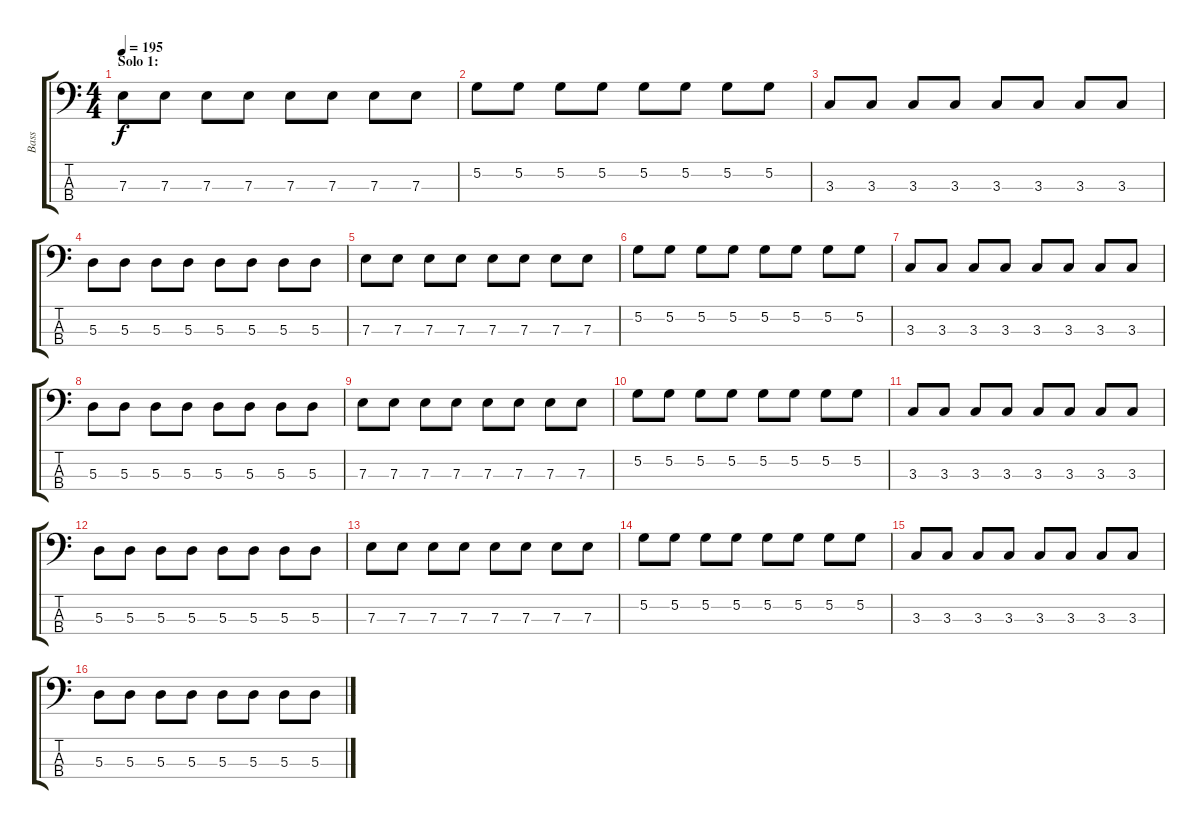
\track ("Bass" "Bass") {instrument electricbasspick}
\staff {score tabs}
\tuning (G2 D2 A1 E1) {hide}
\ts (4 4)
\section ("" "Solo 1:")
\tempo 195
\clef f4
\ks c
7.3.8{dy f} 7.3.8 7.3.8 7.3.8 7.3.8 7.3.8 7.3.8 7.3.8 |
5.2.8 5.2.8 5.2.8 5.2.8 5.2.8 5.2.8 5.2.8 5.2.8 |
3.3.8 3.3.8 3.3.8 3.3.8 3.3.8 3.3.8 3.3.8 3.3.8 |
5.3.8 5.3.8 5.3.8 5.3.8 5.3.8 5.3.8 5.3.8 5.3.8 |
7.3.8 7.3.8 7.3.8 7.3.8 7.3.8 7.3.8 7.3.8 7.3.8 |
5.2.8 5.2.8 5.2.8 5.2.8 5.2.8 5.2.8 5.2.8 5.2.8 |
3.3.8 3.3.8 3.3.8 3.3.8 3.3.8 3.3.8 3.3.8 3.3.8 |
5.3.8 5.3.8 5.3.8 5.3.8 5.3.8 5.3.8 5.3.8 5.3.8 |
7.3.8 7.3.8 7.3.8 7.3.8 7.3.8 7.3.8 7.3.8 7.3.8 |
5.2.8 5.2.8 5.2.8 5.2.8 5.2.8 5.2.8 5.2.8 5.2.8 |
3.3.8 3.3.8 3.3.8 3.3.8 3.3.8 3.3.8 3.3.8 3.3.8 |
5.3.8 5.3.8 5.3.8 5.3.8 5.3.8 5.3.8 5.3.8 5.3.8 |
7.3.8 7.3.8 7.3.8 7.3.8 7.3.8 7.3.8 7.3.8 7.3.8 |
5.2.8 5.2.8 5.2.8 5.2.8 5.2.8 5.2.8 5.2.8 5.2.8 |
3.3.8 3.3.8 3.3.8 3.3.8 3.3.8 3.3.8 3.3.8 3.3.8 |
5.3.8 5.3.8 5.3.8 5.3.8 5.3.8 5.3.8 5.3.8 5.3.8
